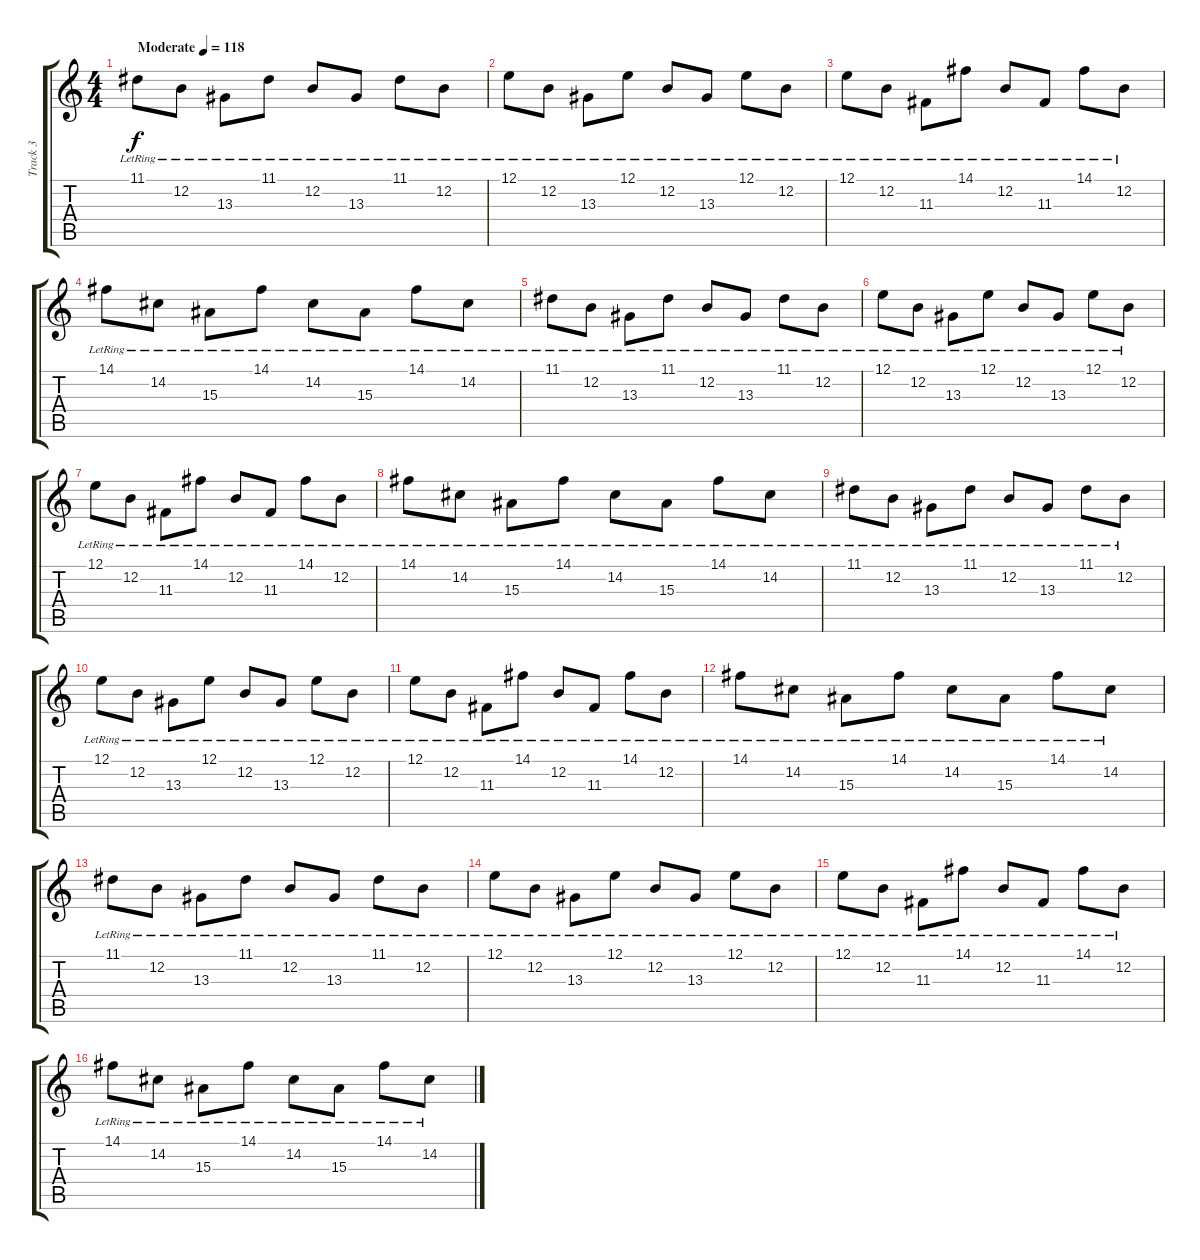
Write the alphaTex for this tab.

\track ("Track 3" "Track 3") {instrument musicbox}
\staff {score tabs}
\tuning (E4 B3 G3 D3 A2 E2) {hide}
\ts (4 4)
\tempo (118 "Moderate")
\clef g2
\ks c
11.1{lr}.8{dy f instrument musicbox} 12.2{lr}.8 13.3{lr}.8 11.1{lr}.8 12.2{lr}.8 13.3{lr}.8 11.1{lr}.8 12.2{lr}.8 |
12.1{lr}.8 12.2{lr}.8 13.3{lr}.8 12.1{lr}.8 12.2{lr}.8 13.3{lr}.8 12.1{lr}.8 12.2{lr}.8 |
12.1{lr}.8 12.2{lr}.8 11.3{lr}.8 14.1{lr}.8 12.2{lr}.8 11.3{lr}.8 14.1{lr}.8 12.2{lr}.8 |
14.1{lr}.8 14.2{lr}.8 15.3{lr}.8 14.1{lr}.8 14.2{lr}.8 15.3{lr}.8 14.1{lr}.8 14.2{lr}.8 |
11.1{lr}.8 12.2{lr}.8 13.3{lr}.8 11.1{lr}.8 12.2{lr}.8 13.3{lr}.8 11.1{lr}.8 12.2{lr}.8 |
12.1{lr}.8 12.2{lr}.8 13.3{lr}.8 12.1{lr}.8 12.2{lr}.8 13.3{lr}.8 12.1{lr}.8 12.2{lr}.8 |
12.1{lr}.8 12.2{lr}.8 11.3{lr}.8 14.1{lr}.8 12.2{lr}.8 11.3{lr}.8 14.1{lr}.8 12.2{lr}.8 |
14.1{lr}.8 14.2{lr}.8 15.3{lr}.8 14.1{lr}.8 14.2{lr}.8 15.3{lr}.8 14.1{lr}.8 14.2{lr}.8 |
11.1{lr}.8 12.2{lr}.8 13.3{lr}.8 11.1{lr}.8 12.2{lr}.8 13.3{lr}.8 11.1{lr}.8 12.2{lr}.8 |
12.1{lr}.8 12.2{lr}.8 13.3{lr}.8 12.1{lr}.8 12.2{lr}.8 13.3{lr}.8 12.1{lr}.8 12.2{lr}.8 |
12.1{lr}.8 12.2{lr}.8 11.3{lr}.8 14.1{lr}.8 12.2{lr}.8 11.3{lr}.8 14.1{lr}.8 12.2{lr}.8 |
14.1{lr}.8 14.2{lr}.8 15.3{lr}.8 14.1{lr}.8 14.2{lr}.8 15.3{lr}.8 14.1{lr}.8 14.2{lr}.8 |
11.1{lr}.8 12.2{lr}.8 13.3{lr}.8 11.1{lr}.8 12.2{lr}.8 13.3{lr}.8 11.1{lr}.8 12.2{lr}.8 |
12.1{lr}.8 12.2{lr}.8 13.3{lr}.8 12.1{lr}.8 12.2{lr}.8 13.3{lr}.8 12.1{lr}.8 12.2{lr}.8 |
12.1{lr}.8 12.2{lr}.8 11.3{lr}.8 14.1{lr}.8 12.2{lr}.8 11.3{lr}.8 14.1{lr}.8 12.2{lr}.8 |
14.1{lr}.8 14.2{lr}.8 15.3{lr}.8 14.1{lr}.8 14.2{lr}.8 15.3{lr}.8 14.1{lr}.8 14.2{lr}.8
